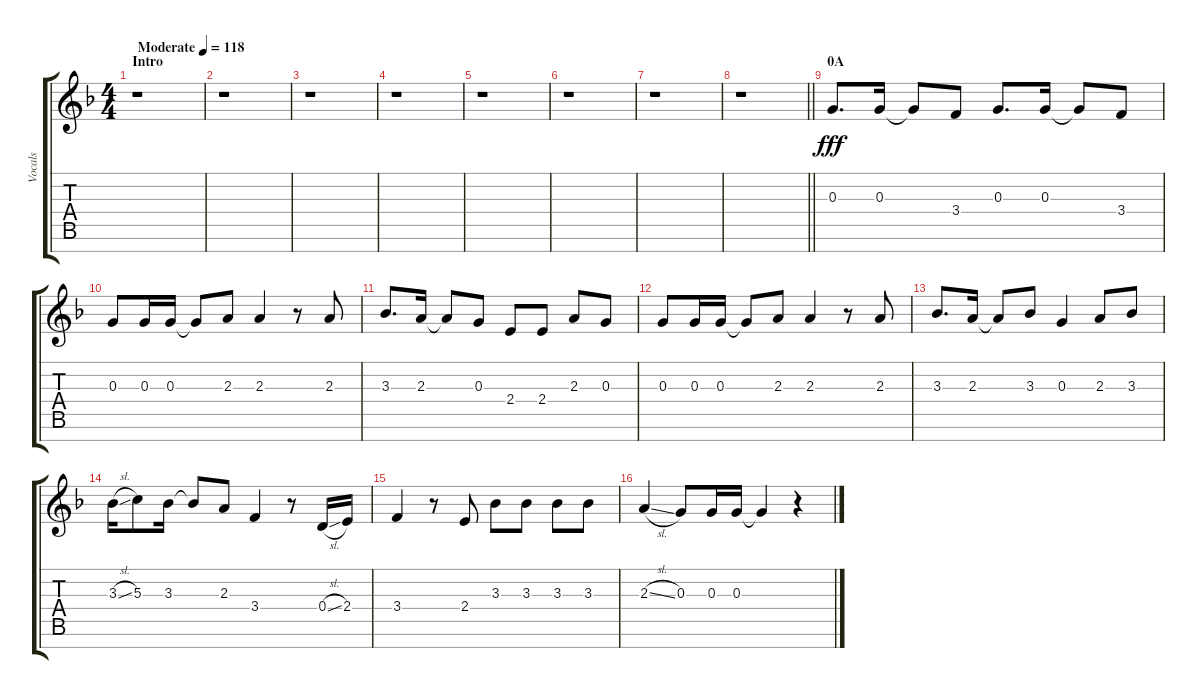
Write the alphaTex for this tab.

\track ("Vocals" "Vocals") {instrument voiceoohs}
\staff {score tabs}
\tuning (E5 B4 G4 D4 A3 E3 B2) {hide}
\ts (4 4)
\section ("" "Intro")
\tempo (118 "Moderate")
\clef g2
\ks f
r.1{dy fff instrument voiceoohs} |
r.1 |
r.1 |
r.1 |
r.1 |
r.1 |
r.1 |
\barLineRight lightlight
r.1 |
\section ("" "0A")
0.3.8{d} 0.3.16 0.3{t}.8 3.4.8 0.3.8{d} 0.3.16 0.3{t}.8 3.4.8 |
0.3.8 0.3.16 0.3.16 0.3{t}.8 2.3.8 2.3.4 r.8 2.3.8 |
3.3.8{d} 2.3.16 2.3{t}.8 0.3.8 2.4.8 2.4.8 2.3.8 0.3.8 |
0.3.8 0.3.16 0.3.16 0.3{t}.8 2.3.8 2.3.4 r.8 2.3.8 |
3.3.8{d} 2.3.16 2.3{t}.8 3.3.8 0.3.4 2.3.8 3.3.8 |
3.3{sl}.16 5.3.8 3.3.16 3.3{t}.8 2.3.8 3.4.4 r.8 0.4{sl}.16 2.4.16 |
3.4.4 r.8 2.4.8 3.3.8 3.3.8 3.3.8 3.3.8 |
2.3{sl}.4 0.3.8 0.3.16 0.3.16 0.3{t}.4 r.4
